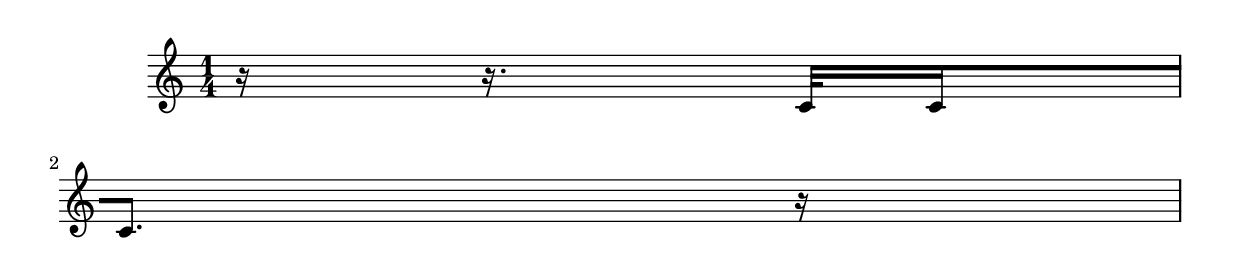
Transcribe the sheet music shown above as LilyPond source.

\header {
  texidoc = "beamlets don't run to end of line if there are no other
  beamlets on the same height."

}
\version "2.12.0"

\paper {
  raggedright = ##t
}

\relative c' {
  \time 1/4
  \override Beam #'breakable = ##t
  r16 r16. c32[ c16 \break c8. ] r16
}
